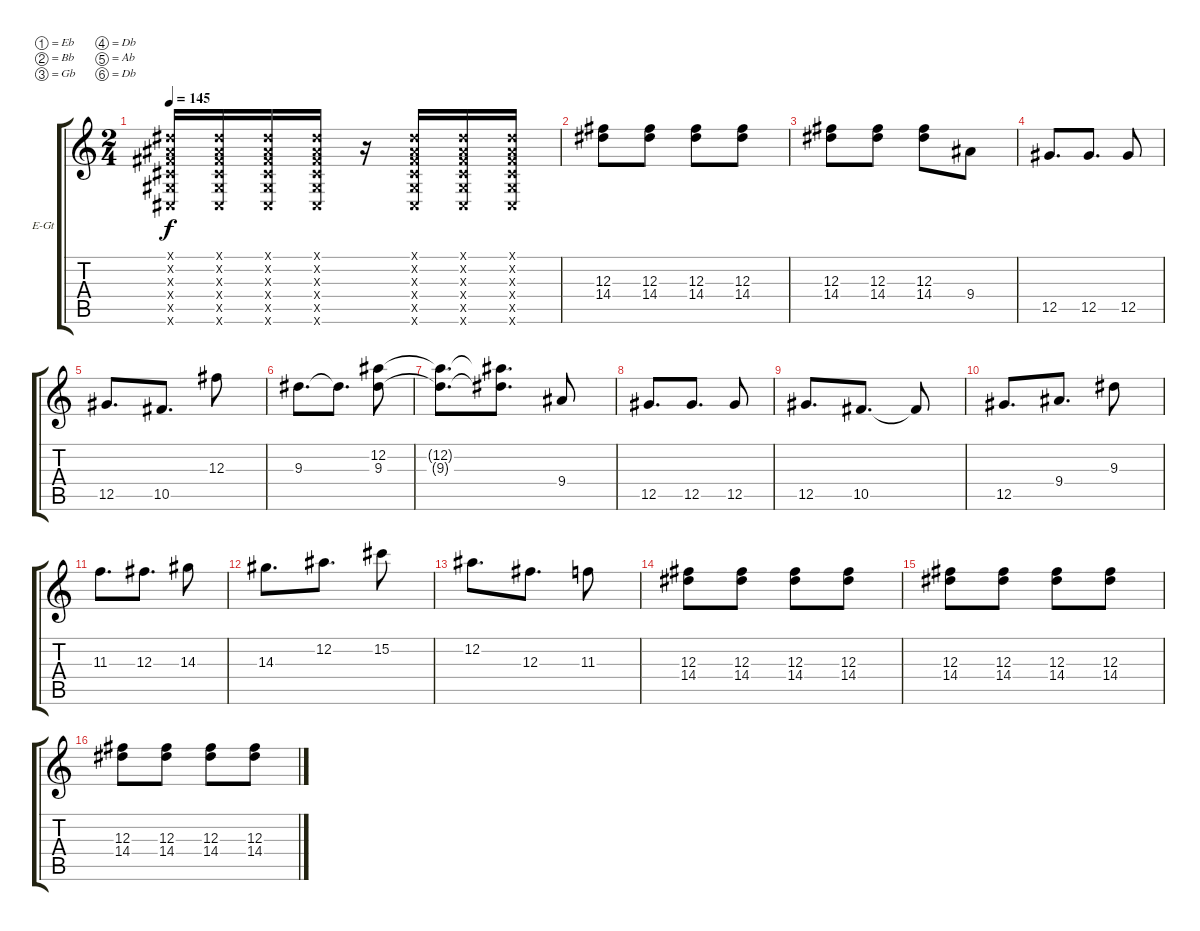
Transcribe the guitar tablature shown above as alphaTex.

\bracketExtendMode groupsimilarinstruments
\firstSystemTrackNameOrientation horizontal
\otherSystemsTrackNameOrientation horizontal
\track ("Guitar 1" "E-Gt") {instrument overdrivenguitar}
\staff {score tabs}
\tuning (Eb4 Bb3 Gb3 Db3 Ab2 Db2)
\ts (2 4)
\tempo 145
\clef g2
\ks c
(0.1{x} 0.2{x} 0.3{x} 0.4{x} 0.5{x} 0.6{x}).16{dy f} (0.1{x} 0.2{x} 0.3{x} 0.4{x} 0.5{x} 0.6{x}).16 (0.1{x} 0.2{x} 0.3{x} 0.4{x} 0.5{x} 0.6{x}).16 (0.1{x} 0.2{x} 0.3{x} 0.4{x} 0.5{x} 0.6{x}).16 r.16 (0.1{x} 0.2{x} 0.3{x} 0.4{x} 0.5{x} 0.6{x}).16 (0.1{x} 0.2{x} 0.3{x} 0.4{x} 0.5{x} 0.6{x}).16 (0.1{x} 0.2{x} 0.3{x} 0.4{x} 0.5{x} 0.6{x}).16 |
(14.4 12.3).8 (14.4 12.3).8 (14.4 12.3).8 (14.4 12.3).8 |
(14.4 12.3).8 (14.4 12.3).8 (14.4 12.3).8 9.4.8 |
12.5.8{d} 12.5.8{d} 12.5.8 |
12.5.8{d} 10.5.8{d} 12.3.8 |
9.3.8{d} 9.3{t}.8{d} (12.2 9.3).8 |
(12.2{t} 9.3{t}).8{d} (12.2{t} 9.3{t}).8{d} 9.4.8 |
12.5.8{d} 12.5.8{d} 12.5.8 |
12.5.8{d} 10.5.8{d} 10.5{t}.8 |
12.5.8{d} 9.4.8{d} 9.3.8 |
11.3.8{d} 12.3.8{d} 14.3.8 |
14.3.8{d} 12.2.8{d} 15.2.8 |
12.2.8{d} 12.3.8{d} 11.3.8 |
(12.3 14.4).8 (12.3 14.4).8 (12.3 14.4).8 (12.3 14.4).8 |
(12.3 14.4).8 (12.3 14.4).8 (12.3 14.4).8 (12.3 14.4).8 |
(12.3 14.4).8 (12.3 14.4).8 (12.3 14.4).8 (12.3 14.4).8
